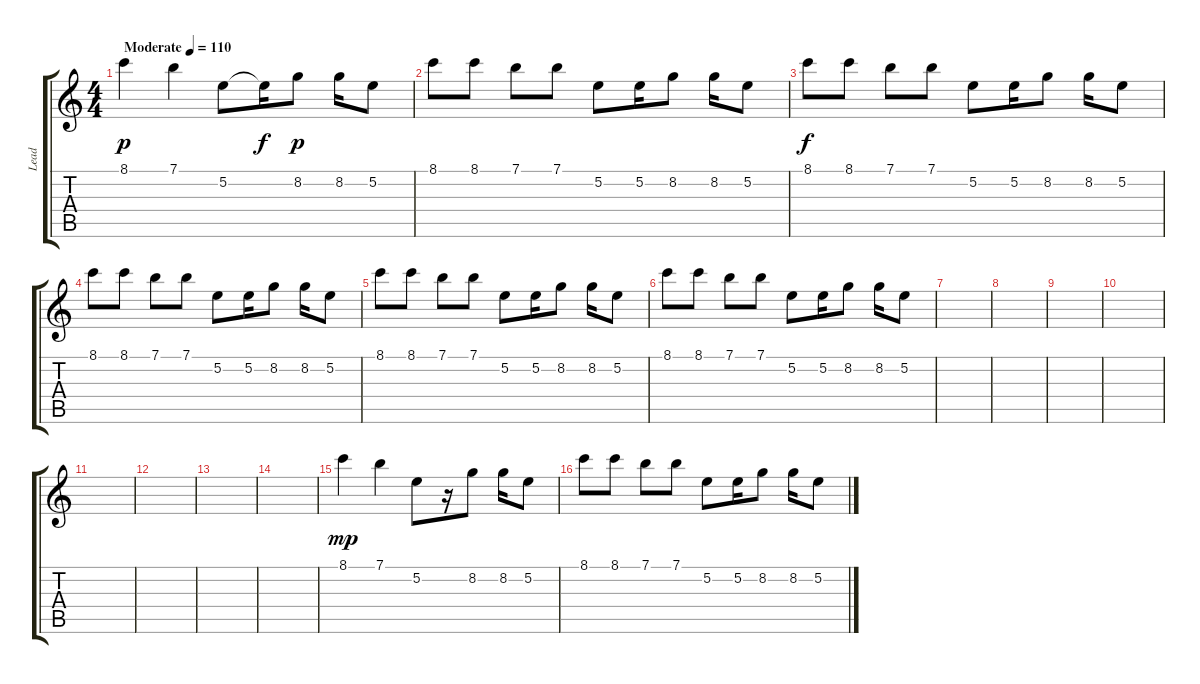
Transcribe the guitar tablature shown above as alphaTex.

\track ("Lead" "Lead") {instrument overdrivenguitar}
\staff {score tabs}
\tuning (E4 B3 G3 D3 A2 E2) {hide}
\ts (4 4)
\tempo (110 "Moderate")
\clef g2
\ks c
8.1.4{dy p instrument overdrivenguitar} 7.1.4 5.2.8 5.2{t}.16{dy f} 8.2.8{dy p} 8.2.16 5.2.8 |
8.1.8 8.1.8 7.1.8 7.1.8 5.2.8 5.2.16 8.2.8 8.2.16 5.2.8 |
8.1.8{dy f} 8.1.8 7.1.8 7.1.8 5.2.8 5.2.16 8.2.8 8.2.16 5.2.8 |
8.1.8 8.1.8 7.1.8 7.1.8 5.2.8 5.2.16 8.2.8 8.2.16 5.2.8 |
8.1.8 8.1.8 7.1.8 7.1.8 5.2.8 5.2.16 8.2.8 8.2.16 5.2.8 |
8.1.8 8.1.8 7.1.8 7.1.8 5.2.8 5.2.16 8.2.8 8.2.16 5.2.8 |
|
|
|
|
|
|
|
|
8.1.4{dy mp} 7.1.4 5.2.8 r.16 8.2.8 8.2.16 5.2.8 |
8.1.8 8.1.8 7.1.8 7.1.8 5.2.8 5.2.16 8.2.8 8.2.16 5.2.8
